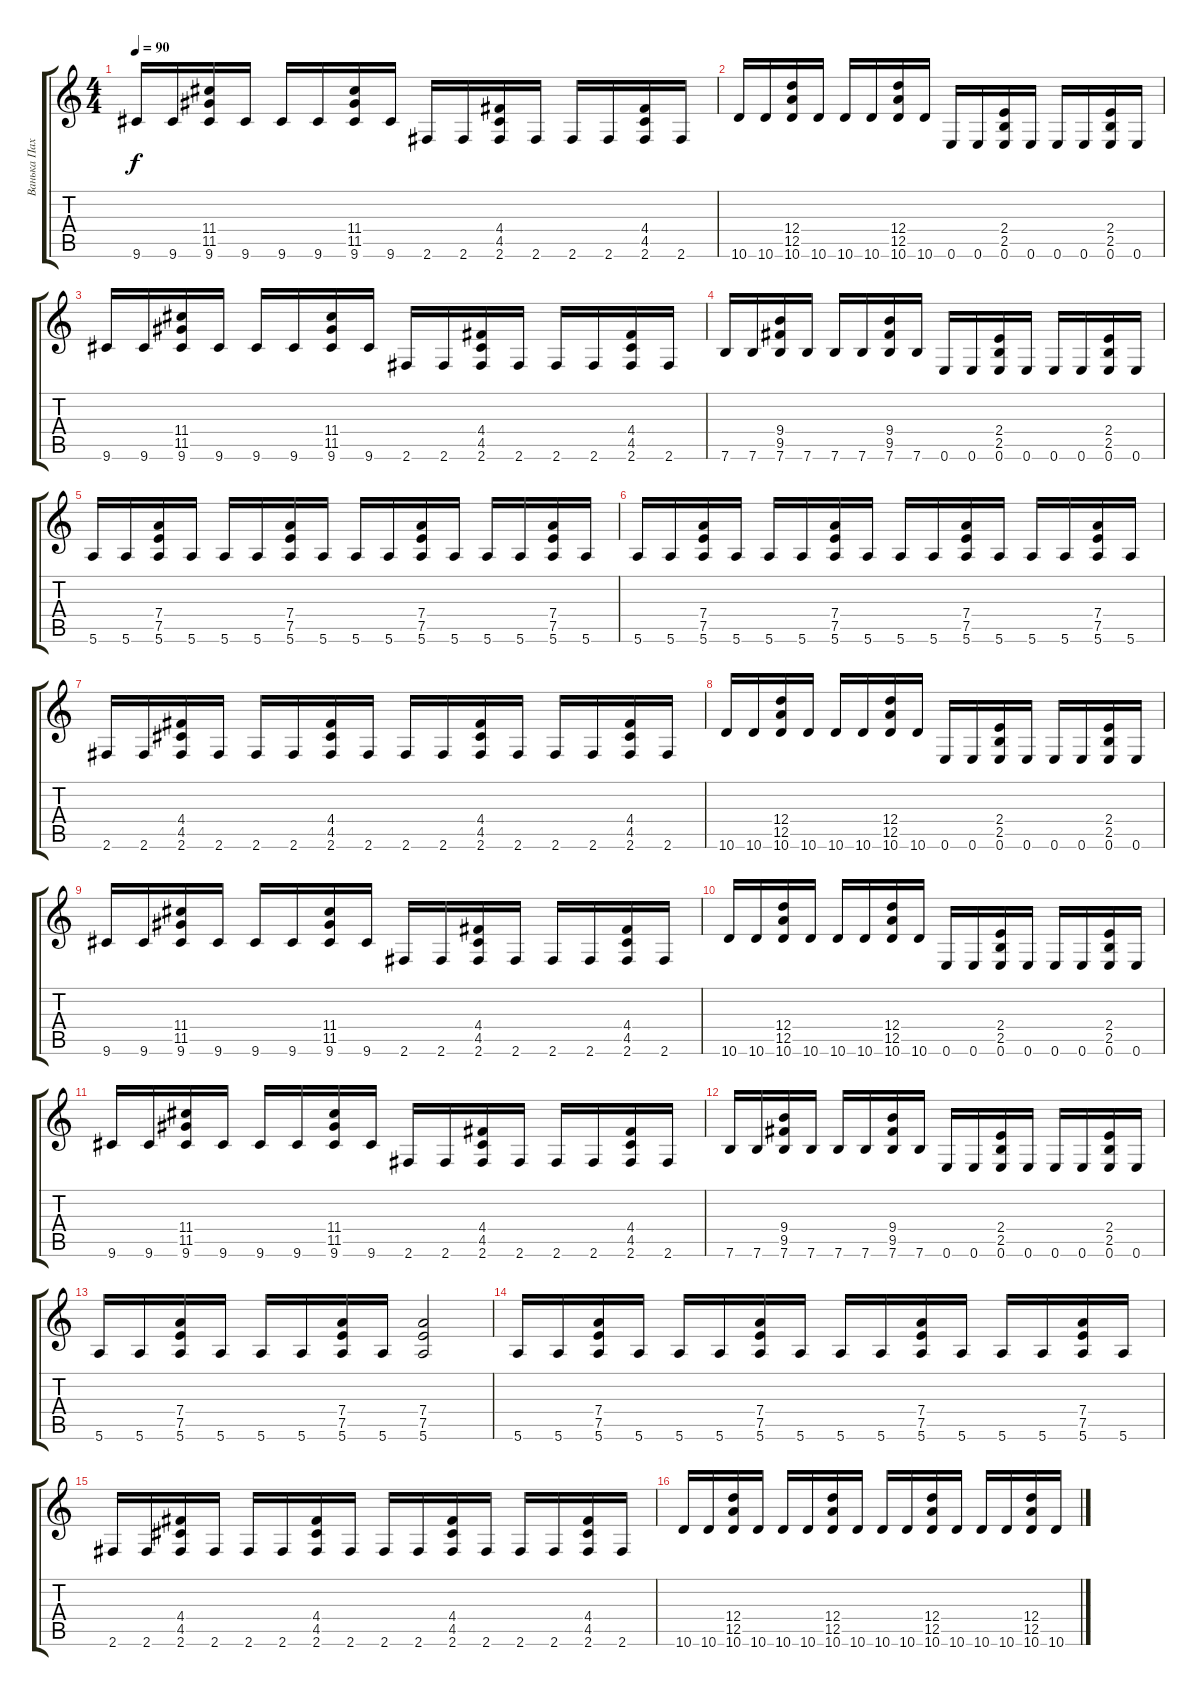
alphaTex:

\track ("Ванька Пахомов" "Ванька Пах") {instrument distortionguitar}
\staff {score tabs}
\tuning (E4 B3 G3 D3 A2 E2) {hide}
\ts (4 4)
\tempo 90
\clef g2
\ks c
9.6.16{dy f} 9.6.16 (11.4 11.5 9.6).16 9.6.16 9.6.16 9.6.16 (11.4 11.5 9.6).16 9.6.16 2.6.16 2.6.16 (4.4 4.5 2.6).16 2.6.16 2.6.16 2.6.16 (4.4 4.5 2.6).16 2.6.16 |
10.6.16 10.6.16 (12.4 12.5 10.6).16 10.6.16 10.6.16 10.6.16 (12.4 12.5 10.6).16 10.6.16 0.6.16 0.6.16 (2.4 2.5 0.6).16 0.6.16 0.6.16 0.6.16 (2.4 2.5 0.6).16 0.6.16 |
9.6.16 9.6.16 (11.4 11.5 9.6).16 9.6.16 9.6.16 9.6.16 (11.4 11.5 9.6).16 9.6.16 2.6.16 2.6.16 (4.4 4.5 2.6).16 2.6.16 2.6.16 2.6.16 (4.4 4.5 2.6).16 2.6.16 |
7.6.16 7.6.16 (9.4 9.5 7.6).16 7.6.16 7.6.16 7.6.16 (9.4 9.5 7.6).16 7.6.16 0.6.16 0.6.16 (2.4 2.5 0.6).16 0.6.16 0.6.16 0.6.16 (2.4 2.5 0.6).16 0.6.16 |
5.6.16 5.6.16 (7.4 7.5 5.6).16 5.6.16 5.6.16 5.6.16 (7.4 7.5 5.6).16 5.6.16 5.6.16 5.6.16 (7.4 7.5 5.6).16 5.6.16 5.6.16 5.6.16 (7.4 7.5 5.6).16 5.6.16 |
5.6.16 5.6.16 (7.4 7.5 5.6).16 5.6.16 5.6.16 5.6.16 (7.4 7.5 5.6).16 5.6.16 5.6.16 5.6.16 (7.4 7.5 5.6).16 5.6.16 5.6.16 5.6.16 (7.4 7.5 5.6).16 5.6.16 |
2.6.16 2.6.16 (4.4 4.5 2.6).16 2.6.16 2.6.16 2.6.16 (4.4 4.5 2.6).16 2.6.16 2.6.16 2.6.16 (4.4 4.5 2.6).16 2.6.16 2.6.16 2.6.16 (4.4 4.5 2.6).16 2.6.16 |
10.6.16 10.6.16 (12.4 12.5 10.6).16 10.6.16 10.6.16 10.6.16 (12.4 12.5 10.6).16 10.6.16 0.6.16 0.6.16 (2.4 2.5 0.6).16 0.6.16 0.6.16 0.6.16 (2.4 2.5 0.6).16 0.6.16 |
9.6.16 9.6.16 (11.4 11.5 9.6).16 9.6.16 9.6.16 9.6.16 (11.4 11.5 9.6).16 9.6.16 2.6.16 2.6.16 (4.4 4.5 2.6).16 2.6.16 2.6.16 2.6.16 (4.4 4.5 2.6).16 2.6.16 |
10.6.16 10.6.16 (12.4 12.5 10.6).16 10.6.16 10.6.16 10.6.16 (12.4 12.5 10.6).16 10.6.16 0.6.16 0.6.16 (2.4 2.5 0.6).16 0.6.16 0.6.16 0.6.16 (2.4 2.5 0.6).16 0.6.16 |
9.6.16 9.6.16 (11.4 11.5 9.6).16 9.6.16 9.6.16 9.6.16 (11.4 11.5 9.6).16 9.6.16 2.6.16 2.6.16 (4.4 4.5 2.6).16 2.6.16 2.6.16 2.6.16 (4.4 4.5 2.6).16 2.6.16 |
7.6.16 7.6.16 (9.4 9.5 7.6).16 7.6.16 7.6.16 7.6.16 (9.4 9.5 7.6).16 7.6.16 0.6.16 0.6.16 (2.4 2.5 0.6).16 0.6.16 0.6.16 0.6.16 (2.4 2.5 0.6).16 0.6.16 |
5.6.16 5.6.16 (7.4 7.5 5.6).16 5.6.16 5.6.16 5.6.16 (7.4 7.5 5.6).16 5.6.16 (7.4 7.5 5.6).2 |
5.6.16 5.6.16 (7.4 7.5 5.6).16 5.6.16 5.6.16 5.6.16 (7.4 7.5 5.6).16 5.6.16 5.6.16 5.6.16 (7.4 7.5 5.6).16 5.6.16 5.6.16 5.6.16 (7.4 7.5 5.6).16 5.6.16 |
2.6.16 2.6.16 (4.4 4.5 2.6).16 2.6.16 2.6.16 2.6.16 (4.4 4.5 2.6).16 2.6.16 2.6.16 2.6.16 (4.4 4.5 2.6).16 2.6.16 2.6.16 2.6.16 (4.4 4.5 2.6).16 2.6.16 |
10.6.16 10.6.16 (12.4 12.5 10.6).16 10.6.16 10.6.16 10.6.16 (12.4 12.5 10.6).16 10.6.16 10.6.16 10.6.16 (12.4 12.5 10.6).16 10.6.16 10.6.16 10.6.16 (12.4 12.5 10.6).16 10.6.16
